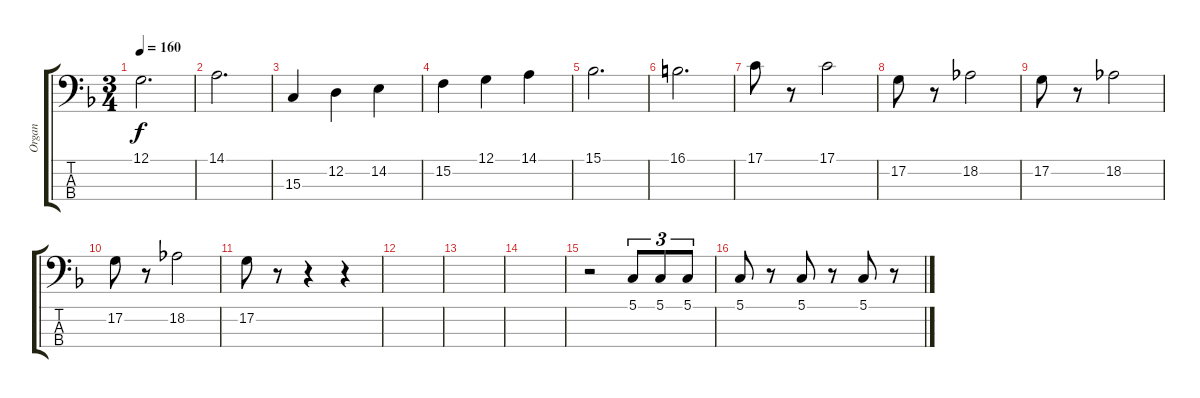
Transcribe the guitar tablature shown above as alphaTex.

\track ("Organ" "Organ") {instrument stringensemble1}
\staff {score tabs}
\tuning (G2 D2 A1 E1) {hide}
\ts (3 4)
\tempo 160
\clef f4
\ks f
12.1.2{d dy f} |
14.1.2{d} |
15.3.4 12.2.4 14.2.4 |
15.2.4 12.1.4 14.1.4 |
15.1.2{d} |
16.1.2{d} |
17.1.8 r.8 17.1.2 |
17.2.8 r.8 18.2.2 |
17.2.8 r.8 18.2.2 |
17.2.8 r.8 18.2.2 |
17.2.8 r.8 r.4 r.4 |
|
|
|
r.2 5.1.8{tu (3 2)} 5.1.8{tu (3 2)} 5.1.8{tu (3 2)} |
5.1.8 r.8 5.1.8 r.8 5.1.8 r.8
